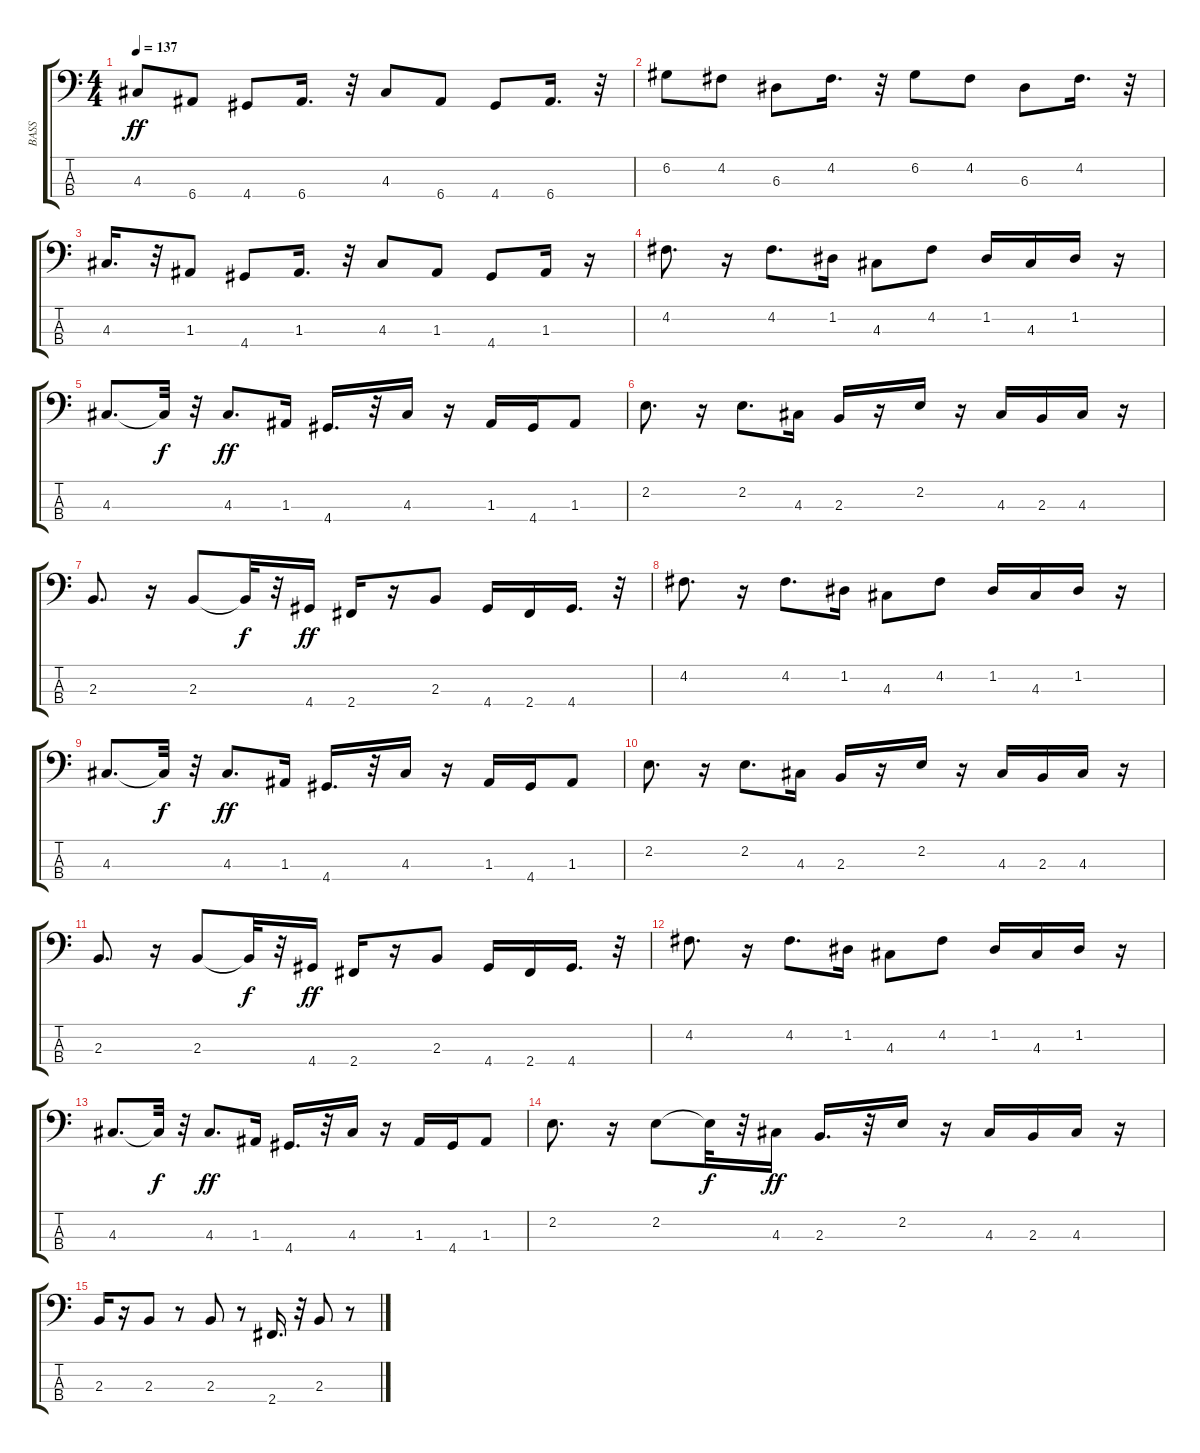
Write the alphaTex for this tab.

\track ("BASS                                    " "BASS      ") {instrument electricbasspick}
\staff {score tabs}
\tuning (G2 D2 A1 E1) {hide}
\ts (4 4)
\tempo 137
\clef f4
\ks c
4.3.8{dy ff} 6.4.8 4.4.8 6.4.16{d} r.32 4.3.8 6.4.8 4.4.8 6.4.16{d} r.32 |
6.2.8 4.2.8 6.3.8 4.2.16{d} r.32 6.2.8 4.2.8 6.3.8 4.2.16{d} r.32 |
4.3.16{d} r.32 1.3.8 4.4.8 1.3.16{d} r.32 4.3.8 1.3.8 4.4.8 1.3.16 r.16 |
4.2.8{d} r.16 4.2.8{d} 1.2.16 4.3.8 4.2.8 1.2.16 4.3.16 1.2.16 r.16 |
4.3.8{d} 4.3{t}.32{dy f} r.32 4.3.8{d dy ff} 1.3.16 4.4.16{d} r.32 4.3.16 r.16 1.3.16 4.4.16 1.3.8 |
2.2.8{d} r.16 2.2.8{d} 4.3.16 2.3.16 r.16 2.2.16 r.16 4.3.16 2.3.16 4.3.16 r.16 |
2.3.8{d} r.16 2.3.8 2.3{t}.32{dy f} r.32 4.4.16{dy ff} 2.4.16 r.16 2.3.8 4.4.16 2.4.16 4.4.16{d} r.32 |
4.2.8{d} r.16 4.2.8{d} 1.2.16 4.3.8 4.2.8 1.2.16 4.3.16 1.2.16 r.16 |
4.3.8{d} 4.3{t}.32{dy f} r.32 4.3.8{d dy ff} 1.3.16 4.4.16{d} r.32 4.3.16 r.16 1.3.16 4.4.16 1.3.8 |
2.2.8{d} r.16 2.2.8{d} 4.3.16 2.3.16 r.16 2.2.16 r.16 4.3.16 2.3.16 4.3.16 r.16 |
2.3.8{d} r.16 2.3.8 2.3{t}.32{dy f} r.32 4.4.16{dy ff} 2.4.16 r.16 2.3.8 4.4.16 2.4.16 4.4.16{d} r.32 |
4.2.8{d} r.16 4.2.8{d} 1.2.16 4.3.8 4.2.8 1.2.16 4.3.16 1.2.16 r.16 |
4.3.8{d} 4.3{t}.32{dy f} r.32 4.3.8{d dy ff} 1.3.16 4.4.16{d} r.32 4.3.16 r.16 1.3.16 4.4.16 1.3.8 |
2.2.8{d} r.16 2.2.8 2.2{t}.32{dy f} r.32 4.3.16{dy ff} 2.3.16{d} r.32 2.2.16 r.16 4.3.16 2.3.16 4.3.16 r.16 |
2.3.16 r.16 2.3.8 r.8 2.3.8 r.8 2.4.16{d} r.32 2.3.8 r.8
